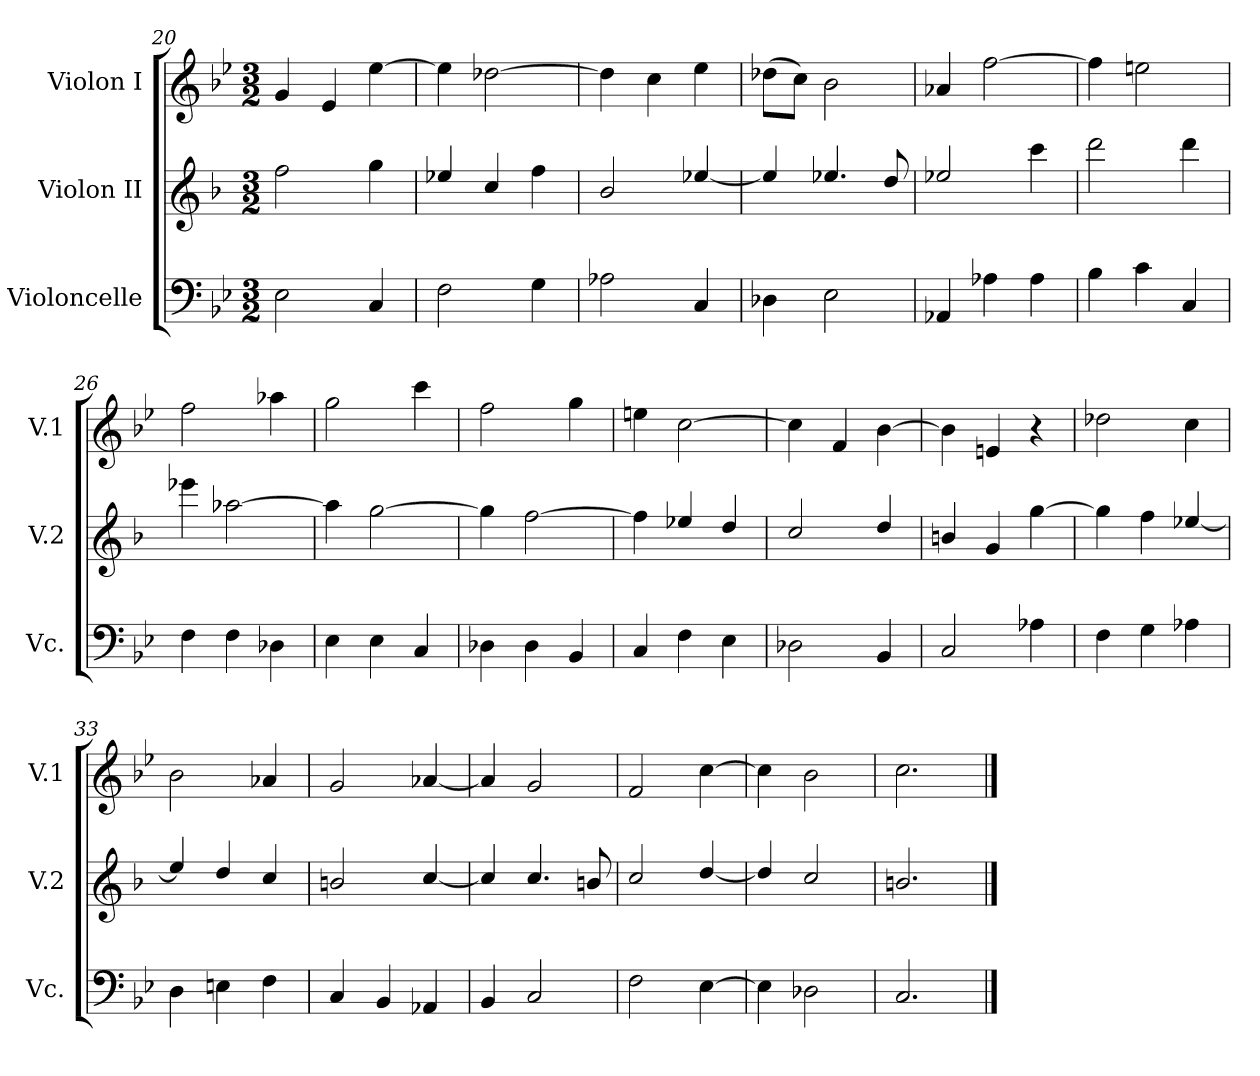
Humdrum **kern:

**kern	**kern	**kern
*part3	*part2	*part1
*staff3	*staff2	*staff1
*I"Violoncelle	*I"Violon II	*I"Violon I
*I'Vc.	*I'V.2	*I'V.1
*clefF4	*clefG2	*clefG2
*	*ITrd4c7	*
*k[b-e-]	*k[b-e-]	*k[b-e-]
*B-:	*B-:	*B-:
*M3/2	*M3/2	*M3/2
=20	=20	=20
2E-\	2b-\	4g/
.	.	4e-/
4C/	4cc\	[4ee-\
=21	=21	=21
2F\	4a-X/	4ee-\]
.	4f/	[2dd-X\
4G\	4b-\	.
=22	=22	=22
2A-X\	2e-/	4dd-\]
.	.	4cc\
4C/	[4a-X/	4ee-\
=23	=23	=23
4D-X\	4a-/]	(8dd-X\L
.	.	8cc\J)
2E-\	4.a-X/	2b-\
.	8g/	.
=24	=24	=24
4AA-X/	2a-X/	4a-X/
4A-X\	.	[2ff\
4A-\	4ff\	.
=25	=25	=25
4B-\	2gg\	4ff\]
4c\	.	2een\
4C/	4gg\	.
=26	=26	=26
4F\	4aa-X\	2ff\
4F\	[2dd-X\	.
4D-X\	.	4aa-X\
=27	=27	=27
4E-\	4dd-\]	2gg\
4E-\	[2cc\	.
4C/	.	4ccc\
=28	=28	=28
4D-X\	4cc\]	2ff\
4D-\	[2b-\	.
4BB-/	.	4gg\
!!LO:PB:g=z
=29	=29	=29
4C/	4b-\]	4een\
4F\	4a-X/	[2cc\
4E-\	4g/	.
=30	=30	=30
2D-X\	2f/	4cc\]
.	.	4f/
4BB-/	4g/	[4b-\
=31	=31	=31
2C/	4en/	4b-\]
.	4c/	4en/
4A-X\	[4cc\	4r
=32	=32	=32
4F\	4cc\]	2dd-X\
4G\	4b-\	.
4A-X\	[4a-X/	4cc\
=33	=33	=33
4D\	4a-/]	2b-\
4En\	4g/	.
4F\	4f/	4a-X/
=34	=34	=34
4C/	2en/	2g/
4BB-/	.	.
4AA-X/	[4f/	[4a-X/
=35	=35	=35
4BB-/	4f/]	4a-/]
2C/	4.f/	2g/
.	8en/	.
=36	=36	=36
2F\	2f/	2f/
[4E-\	[4g/	[4cc\
=37	=37	=37
4E-\]	4g/]	4cc\]
2D-X\	2f/	2b-\
=38	=38	=38
2.C/	2.en/	2.cc\
==	==	==
*-	*-	*-
